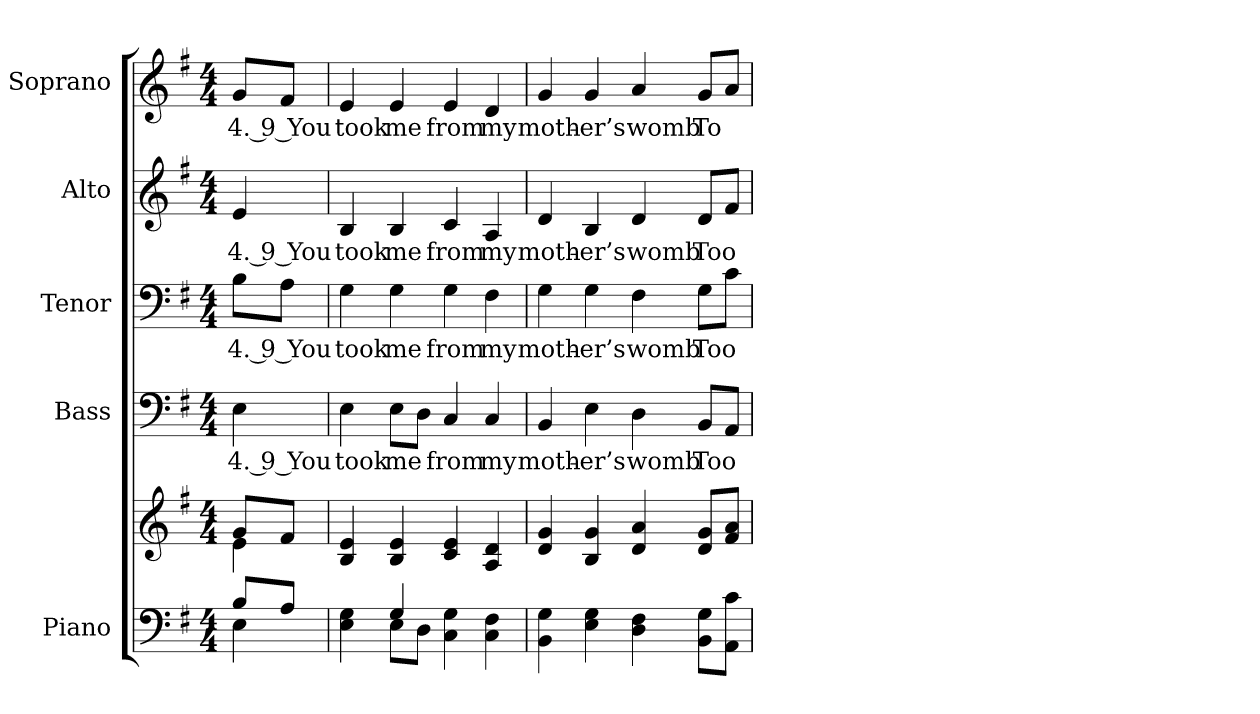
**kern	**kern	**kern	**text	**kern	**text	**kern	**text	**kern	**text
*part5	*part5	*part4	*part4	*part3	*part3	*part2	*part2	*part1	*part1
*staff6	*staff5	*staff4	*staff4	*staff3	*staff3	*staff2	*staff2	*staff1	*staff1
*I"Piano	*	*I"Bass	*	*I"Tenor	*	*I"Alto	*	*I"Soprano	*
*I'Pno.	*	*I'B.	*	*I'T.	*	*I'A.	*	*I'S.	*
!!LO:PB:g=z
*clefF4	*clefG2	*clefF4	*	*clefF4	*	*clefG2	*	*clefG2	*
*k[f#]	*k[f#]	*k[f#]	*	*k[f#]	*	*k[f#]	*	*k[f#]	*
*G:	*G:	*G:	*	*G:	*	*G:	*	*G:	*
*M4/4	*M4/4	*M4/4	*	*M4/4	*	*M4/4	*	*M4/4	*
*MM120	*MM120	*MM120	*	*MM120	*	*MM120	*	*MM120	*
=1	=1	=1	=1	=1	=1	=1	=1	=1	=1
*^	*^	*	*	*	*	*	*	*	*
!	!	!	!	!	!LO:LY:b:color=#000000	!	!	!	!	!	!
!	!	!	!	!	!	!	!LO:LY:b:color=#000000	!	!	!	!
!	!	!	!	!	!	!	!	!	!LO:LY:b:color=#000000	!	!
!	!	!	!	!	!	!	!	!	!	!	!LO:LY:b:color=#000000
8Bi/L	4Ei\	8gi/L	4ei\	4Ei\	4. 9 You	8Bi\L	4. 9 You	4ei/	4. 9 You	8gi/L	4. 9 You
8Ai/J	.	8f#i/J	.	.	.	8Ai\J	.	.	.	8f#i/J	.
*	*	*v	*v	*	*	*	*	*	*	*	*
=2	=2	=2	=2	=2	=2	=2	=2	=2	=2	=2
!	!	!	!	!LO:LY:b:color=#000000	!	!	!	!	!	!
!	!	!	!	!	!	!LO:LY:b:color=#000000	!	!	!	!
!	!	!	!	!	!	!	!	!LO:LY:b:color=#000000	!	!
!	!	!	!	!	!	!	!	!	!	!LO:LY:b:color=#000000
4Ei\ 4Gi	4ryy	4Bi/ 4ei	4Ei\	took	4Gi\	took	4Bi/	took	4ei/	took
!	!	!	!	!LO:LY:b:color=#000000	!	!	!	!	!	!
!	!	!	!	!	!	!LO:LY:b:color=#000000	!	!	!	!
!	!	!	!	!	!	!	!	!LO:LY:b:color=#000000	!	!
!	!	!	!	!	!	!	!	!	!	!LO:LY:b:color=#000000
4Gi/	8Ei\L	4Bi/ 4ei	8Ei\L	me	4Gi\	me	4Bi/	me	4ei/	me
.	8Di\J	.	8Di\J	.	.	.	.	.	.	.
!	!	!	!	!LO:LY:b:color=#000000	!	!	!	!	!	!
!	!	!	!	!	!	!LO:LY:b:color=#000000	!	!	!	!
!	!	!	!	!	!	!	!	!LO:LY:b:color=#000000	!	!
!	!	!	!	!	!	!	!	!	!	!LO:LY:b:color=#000000
4Ci\ 4Gi	2ryy	4ci/ 4ei	4Ci/	from	4Gi\	from	4ci/	from	4ei/	from
!	!	!	!	!LO:LY:b:color=#000000	!	!	!	!	!	!
!	!	!	!	!	!	!LO:LY:b:color=#000000	!	!	!	!
!	!	!	!	!	!	!	!	!LO:LY:b:color=#000000	!	!
!	!	!	!	!	!	!	!	!	!	!LO:LY:b:color=#000000
4Ci\ 4F#i	.	4Ai/ 4di	4Ci/	my	4F#i\	my	4Ai/	my	4di/	my
*v	*v	*	*	*	*	*	*	*	*	*
=3	=3	=3	=3	=3	=3	=3	=3	=3	=3
!	!	!	!LO:LY:b:color=#000000	!	!	!	!	!	!
!	!	!	!	!	!LO:LY:b:color=#000000	!	!	!	!
!	!	!	!	!	!	!	!LO:LY:b:color=#000000	!	!
!	!	!	!	!	!	!	!	!	!LO:LY:b:color=#000000
4BBi\ 4Gi	4di/ 4gi	4BBi/	moth-	4Gi\	moth-	4di/	moth-	4gi/	moth-
!	!	!	!LO:LY:b:color=#000000	!	!	!	!	!	!
!	!	!	!	!	!LO:LY:b:color=#000000	!	!	!	!
!	!	!	!	!	!	!	!LO:LY:b:color=#000000	!	!
!	!	!	!	!	!	!	!	!	!LO:LY:b:color=#000000
4Ei\ 4Gi	4Bi/ 4gi	4Ei\	-er’s	4Gi\	-er’s	4Bi/	-er’s	4gi/	-er’s
!	!	!	!LO:LY:b:color=#000000	!	!	!	!	!	!
!	!	!	!	!	!LO:LY:b:color=#000000	!	!	!	!
!	!	!	!	!	!	!	!LO:LY:b:color=#000000	!	!
!	!	!	!	!	!	!	!	!	!LO:LY:b:color=#000000
4Di\ 4F#i	4di/ 4ai	4Di\	womb	4F#i\	womb	4di/	womb	4ai/	womb
!	!	!	!LO:LY:b:color=#000000	!	!	!	!	!	!
!	!	!	!	!	!LO:LY:b:color=#000000	!	!	!	!
!	!	!	!	!	!	!	!LO:LY:b:color=#000000	!	!
!	!	!	!	!	!	!	!	!	!LO:LY:b:color=#000000
8BBi\ 8GiL	8di/ 8giL	8BBi/L	Too	8Gi\L	Too	8di/L	Too	8gi/L	To
8AAi\ 8ciJ	8f#i/ 8aiJ	8AAi/J	.	8ci\J	.	8f#i/J	.	8ai/J	.
=	=	=	=	=	=	=	=	=	=
*-	*-	*-	*-	*-	*-	*-	*-	*-	*-
